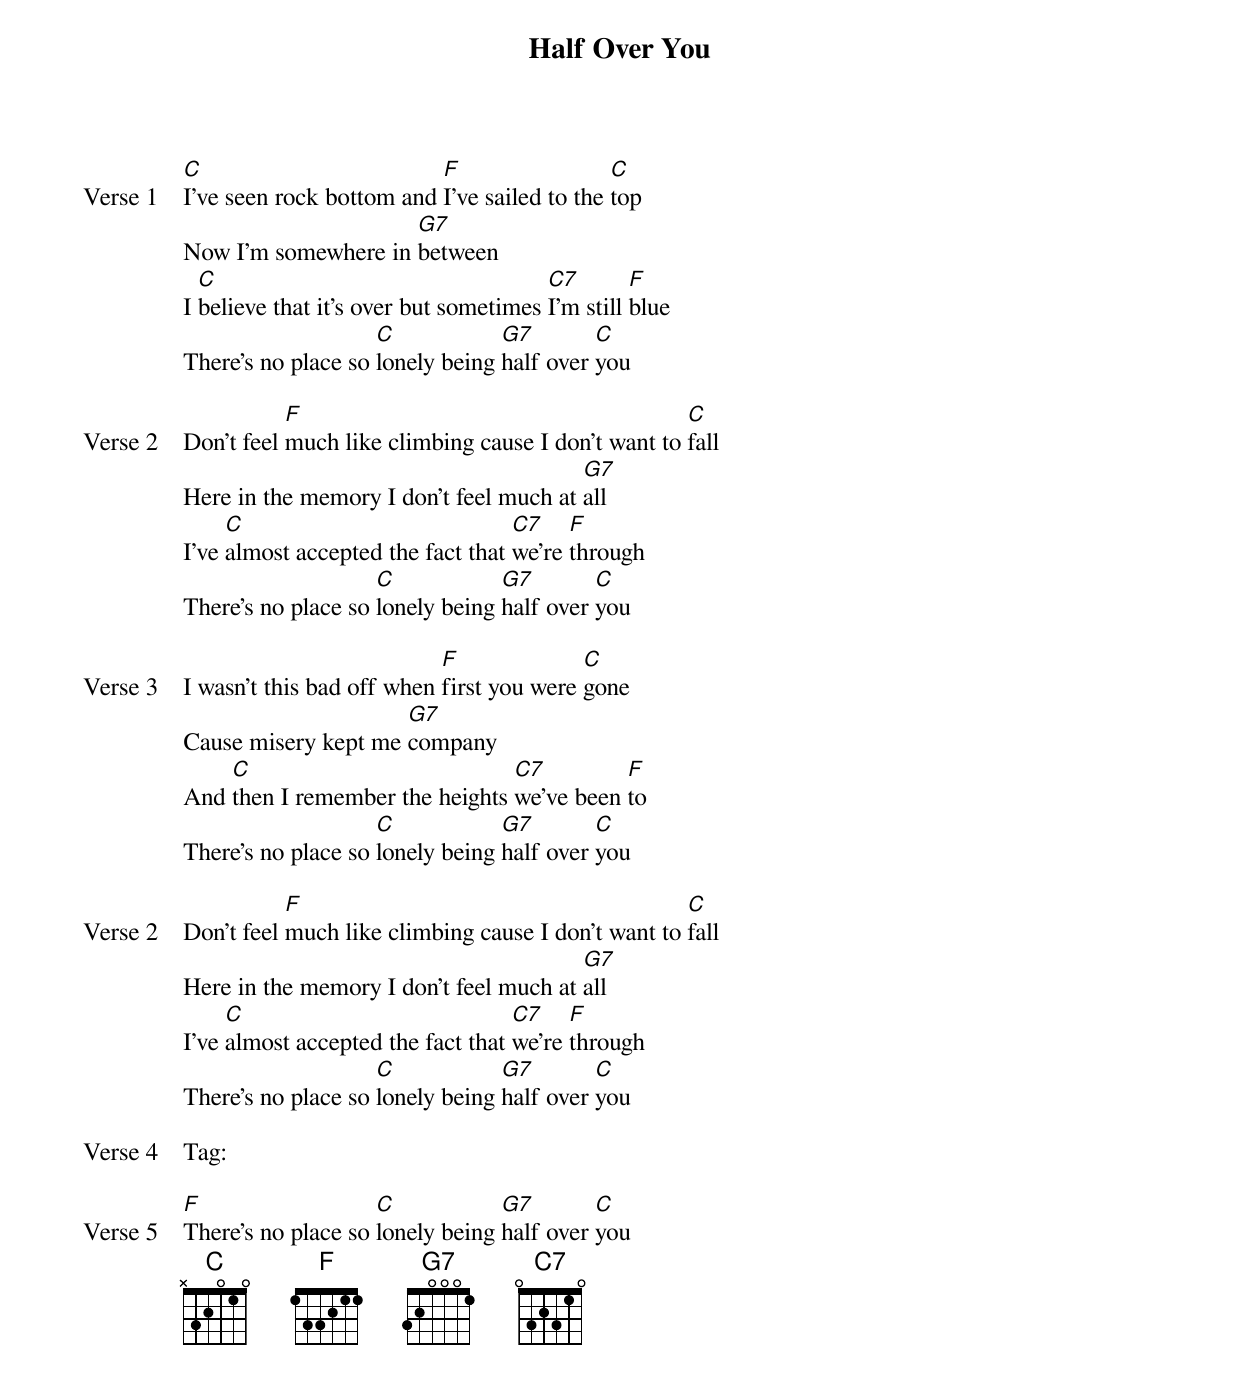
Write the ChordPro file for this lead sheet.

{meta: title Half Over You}
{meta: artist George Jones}
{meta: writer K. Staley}

{start_of_verse: Verse 1}
[C]I've seen rock bottom and [F]I've sailed to the [C]top
Now I'm somewhere in [G7]between
I [C]believe that it's over but sometimes [C7]I'm still [F]blue
There's no place so [C]lonely being [G7]half over [C]you
{end_of_verse}

{start_of_verse: Verse 2}
Don't feel [F]much like climbing cause I don't want to [C]fall
Here in the memory I don't feel much at [G7]all
I've [C]almost accepted the fact that [C7]we're [F]through
There's no place so [C]lonely being [G7]half over [C]you
{end_of_verse}

{start_of_verse: Verse 3}
I wasn't this bad off when [F]first you were [C]gone
Cause misery kept me [G7]company
And [C]then I remember the heights [C7]we've been [F]to
There's no place so [C]lonely being [G7]half over [C]you
{end_of_verse}

{start_of_verse: Verse 2}
Don't feel [F]much like climbing cause I don't want to [C]fall
Here in the memory I don't feel much at [G7]all
I've [C]almost accepted the fact that [C7]we're [F]through
There's no place so [C]lonely being [G7]half over [C]you
{end_of_verse}

{start_of_verse: Verse 4}
Tag:
{end_of_verse}

{start_of_verse: Verse 5}
[F]There's no place so [C]lonely being [G7]half over [C]you
{end_of_verse}
